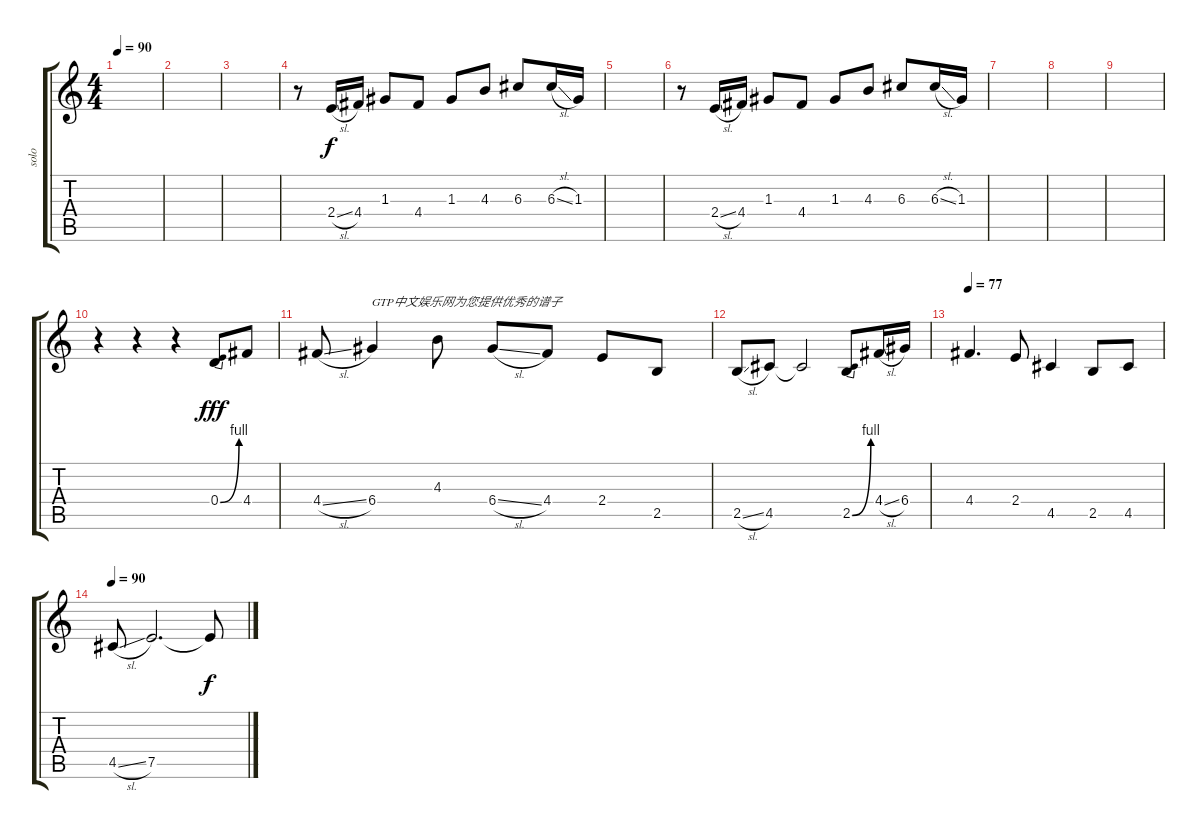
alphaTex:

\track ("solo" "solo") {instrument acousticguitarnylon}
\staff {score tabs}
\tuning (E4 B3 G3 D3 A2 E2) {hide}
\ts (4 4)
\tempo 90
\clef g2
\ks c
|
|
|
r.8 2.4{sl}.16 4.4.16 1.3.8 4.4.8 1.3.8 4.3.8 6.3.8 6.3{sl}.16 1.3.16 |
|
r.8 2.4{sl}.16 4.4.16 1.3.8 4.4.8 1.3.8 4.3.8 6.3.8 6.3{sl}.16 1.3.16 |
|
|
|
r.4 r.4 r.4 0.4{be (bend 0 0 60 4)}.8{dy fff instrument overdrivenguitar} 4.4.8 |
4.4{sl}.8 6.4.4{txt "GTP中文娱乐网为您提供优秀的谱子"} 4.3.8 6.4{sl}.8 4.4.8 2.4.8 2.5.8 |
2.5{sl}.8 4.5.8 4.5{t}.2 2.5{be (bend 0 0 60 4)}.8 4.4{sl}.16 6.4.16 |
\tempo 77
4.4.4{d} 2.4.8 4.5.4 2.5.8 4.5.8 |
\tempo 90
4.5{sl}.8 7.5.2{d} 7.5{t}.8{dy f}
